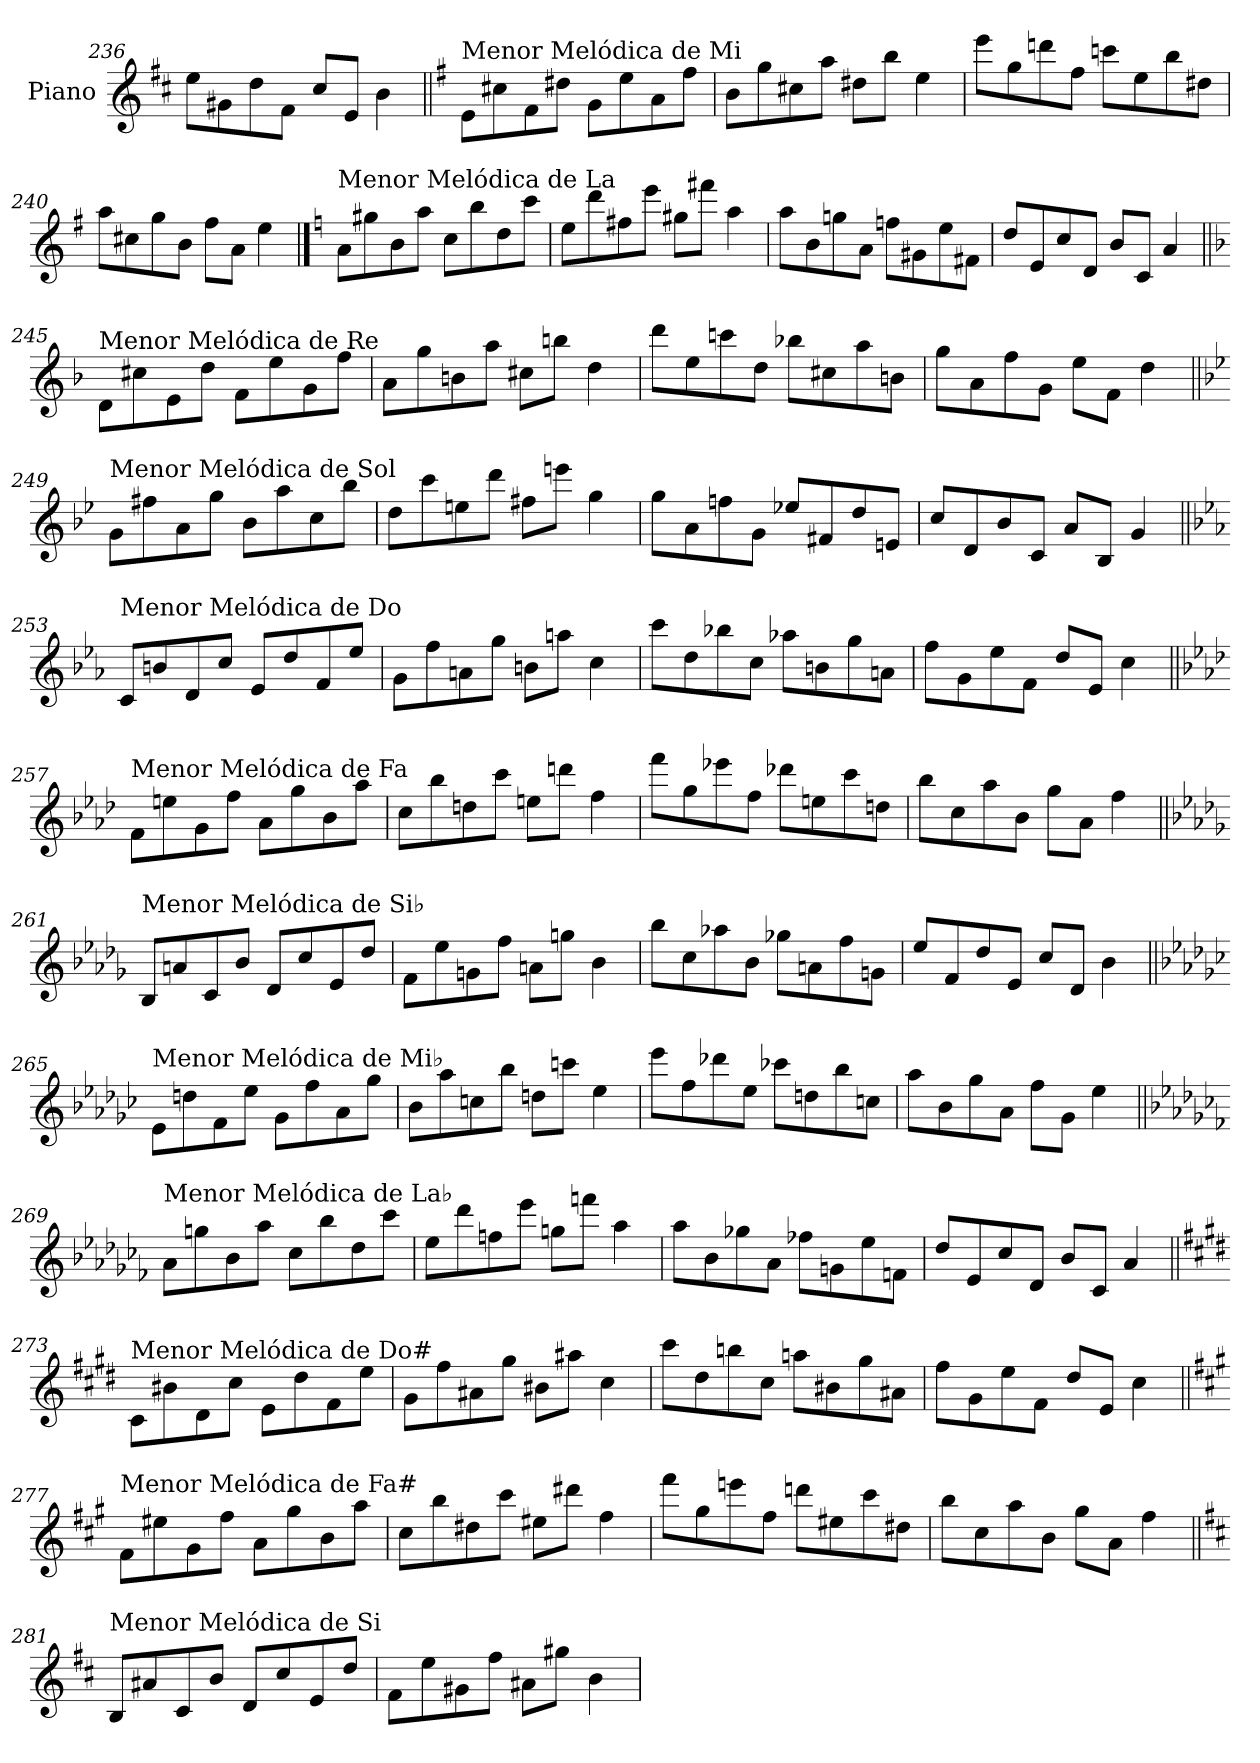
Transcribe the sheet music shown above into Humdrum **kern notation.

**kern
*part1
*staff1
*I"Piano
*I'Pno.
*clefG2
*k[f#c#]
=236
8ee\L
8g#X\
8dd\
8f#\J
8cc#/L
8e/J
4b\
!!LO:LB:g=z
=237||
*k[f#]
!LO:TX:a:t=Menor Melódica de Mi
8e\L
8cc#X\
8f#\
8dd#X\J
8g\L
8ee\
8a\
8ff#\J
=238
8b\L
8gg\
8cc#X\
8aa\J
8dd#X\L
8bb\J
4ee\
=239
8eee\L
8gg\
8dddn\
8ff#\J
8cccn\L
8ee\
8bb\
8dd#X\J
=240
8aa\L
8cc#X\
8gg\
8b\J
8ff#\L
8a\J
4ee\
!!LO:PB:g=z
==241
*k[]
!LO:TX:a:t=Menor Melódica de La
8a\L
8gg#X\
8b\
8aa\J
8cc\L
8bb\
8dd\
8ccc\J
=242
8ee\L
8ddd\
8ff#X\
8eee\J
8gg#X\L
8fff#X\J
4aa\
=243
8aa\L
8b\
8ggn\
8a\J
8ffn\L
8g#X\
8ee\
8f#X\J
=244
8dd/L
8e/
8cc/
8d/J
8b/L
8c/J
4a/
!!LO:LB:g=z
=245||
*k[b-]
!LO:TX:a:t=Menor Melódica de Re
8d\L
8cc#X\
8e\
8dd\J
8f\L
8ee\
8g\
8ff\J
=246
8a\L
8gg\
8bn\
8aa\J
8cc#X\L
8bbn\J
4dd\
=247
8ddd\L
8ee\
8cccn\
8dd\J
8bb-X\L
8cc#X\
8aa\
8bn\J
=248
8gg\L
8a\
8ff\
8g\J
8ee\L
8f\J
4dd\
!!LO:LB:g=z
=249||
*k[b-e-]
!LO:TX:a:t=Menor Melódica de Sol
8g\L
8ff#X\
8a\
8gg\J
8b-\L
8aa\
8cc\
8bb-\J
=250
8dd\L
8ccc\
8een\
8ddd\J
8ff#X\L
8eeen\J
4gg\
=251
8gg\L
8a\
8ffn\
8g\J
8ee-X/L
8f#X/
8dd/
8en/J
=252
8cc/L
8d/
8b-/
8c/J
8a/L
8B-/J
4g/
!!LO:LB:g=z
=253||
*k[b-e-a-]
!LO:TX:a:t=Menor Melódica de Do
8c/L
8bn/
8d/
8cc/J
8e-/L
8dd/
8f/
8ee-/J
=254
8g\L
8ff\
8an\
8gg\J
8bn\L
8aan\J
4cc\
=255
8ccc\L
8dd\
8bb-X\
8cc\J
8aa-X\L
8bn\
8gg\
8an\J
=256
8ff\L
8g\
8ee-\
8f\J
8dd/L
8e-/J
4cc\
!!LO:LB:g=z
=257||
*k[b-e-a-d-]
!LO:TX:a:t=Menor Melódica de Fa
8f\L
8een\
8g\
8ff\J
8a-\L
8gg\
8b-\
8aa-\J
=258
8cc\L
8bb-\
8ddn\
8ccc\J
8een\L
8dddn\J
4ff\
=259
8fff\L
8gg\
8eee-X\
8ff\J
8ddd-X\L
8een\
8ccc\
8ddn\J
=260
8bb-\L
8cc\
8aa-\
8b-\J
8gg\L
8a-\J
4ff\
!!LO:LB:g=z
=261||
*k[b-e-a-d-g-]
!LO:TX:a:t=Menor Melódica de Si♭
8B-/L
8an/
8c/
8b-/J
8d-/L
8cc/
8e-/
8dd-/J
=262
8f\L
8ee-\
8gn\
8ff\J
8an\L
8ggn\J
4b-\
=263
8bb-\L
8cc\
8aa-X\
8b-\J
8gg-X\L
8an\
8ff\
8gn\J
=264
8ee-/L
8f/
8dd-/
8e-/J
8cc/L
8d-/J
4b-\
!!LO:PB:g=z
=265||
*k[b-e-a-d-g-c-]
!LO:TX:a:t=Menor Melódica de Mi♭
8e-\L
8ddn\
8f\
8ee-\J
8g-\L
8ff\
8a-\
8gg-\J
=266
8b-\L
8aa-\
8ccn\
8bb-\J
8ddn\L
8cccn\J
4ee-\
=267
8eee-\L
8ff\
8ddd-X\
8ee-\J
8ccc-X\L
8ddn\
8bb-\
8ccn\J
=268
8aa-\L
8b-\
8gg-\
8a-\J
8ff\L
8g-\J
4ee-\
!!LO:LB:g=z
=269||
*k[b-e-a-d-g-c-f-]
!LO:TX:a:t=Menor Melódica de La♭
8a-\L
8ggn\
8b-\
8aa-\J
8cc-\L
8bb-\
8dd-\
8ccc-\J
=270
8ee-\L
8ddd-\
8ffn\
8eee-\J
8ggn\L
8fffn\J
4aa-\
=271
8aa-\L
8b-\
8gg-X\
8a-\J
8ff-X\L
8gn\
8ee-\
8fn\J
=272
8dd-/L
8e-/
8cc-/
8d-/J
8b-/L
8c-/J
4a-/
!!LO:LB:g=z
=273||
*k[f#c#g#d#]
!LO:TX:a:t=Menor Melódica de Do#
8c#\L
8b#X\
8d#\
8cc#\J
8e\L
8dd#\
8f#\
8ee\J
=274
8g#\L
8ff#\
8a#X\
8gg#\J
8b#X\L
8aa#X\J
4cc#\
=275
8ccc#\L
8dd#\
8bbn\
8cc#\J
8aan\L
8b#X\
8gg#\
8a#X\J
=276
8ff#\L
8g#\
8ee\
8f#\J
8dd#/L
8e/J
4cc#\
!!LO:LB:g=z
=277||
*k[f#c#g#]
!LO:TX:a:t=Menor Melódica de Fa#
8f#\L
8ee#X\
8g#\
8ff#\J
8a\L
8gg#\
8b\
8aa\J
=278
8cc#\L
8bb\
8dd#X\
8ccc#\J
8ee#X\L
8ddd#X\J
4ff#\
=279
8fff#\L
8gg#\
8eeen\
8ff#\J
8dddn\L
8ee#X\
8ccc#\
8dd#X\J
=280
8bb\L
8cc#\
8aa\
8b\J
8gg#\L
8a\J
4ff#\
!!LO:LB:g=z
=281||
*k[f#c#]
!LO:TX:a:t=Menor Melódica de Si
8B/L
8a#X/
8c#/
8b/J
8d/L
8cc#/
8e/
8dd/J
=282
8f#\L
8ee\
8g#X\
8ff#\J
8a#X\L
8gg#X\J
4b\
=
*-
